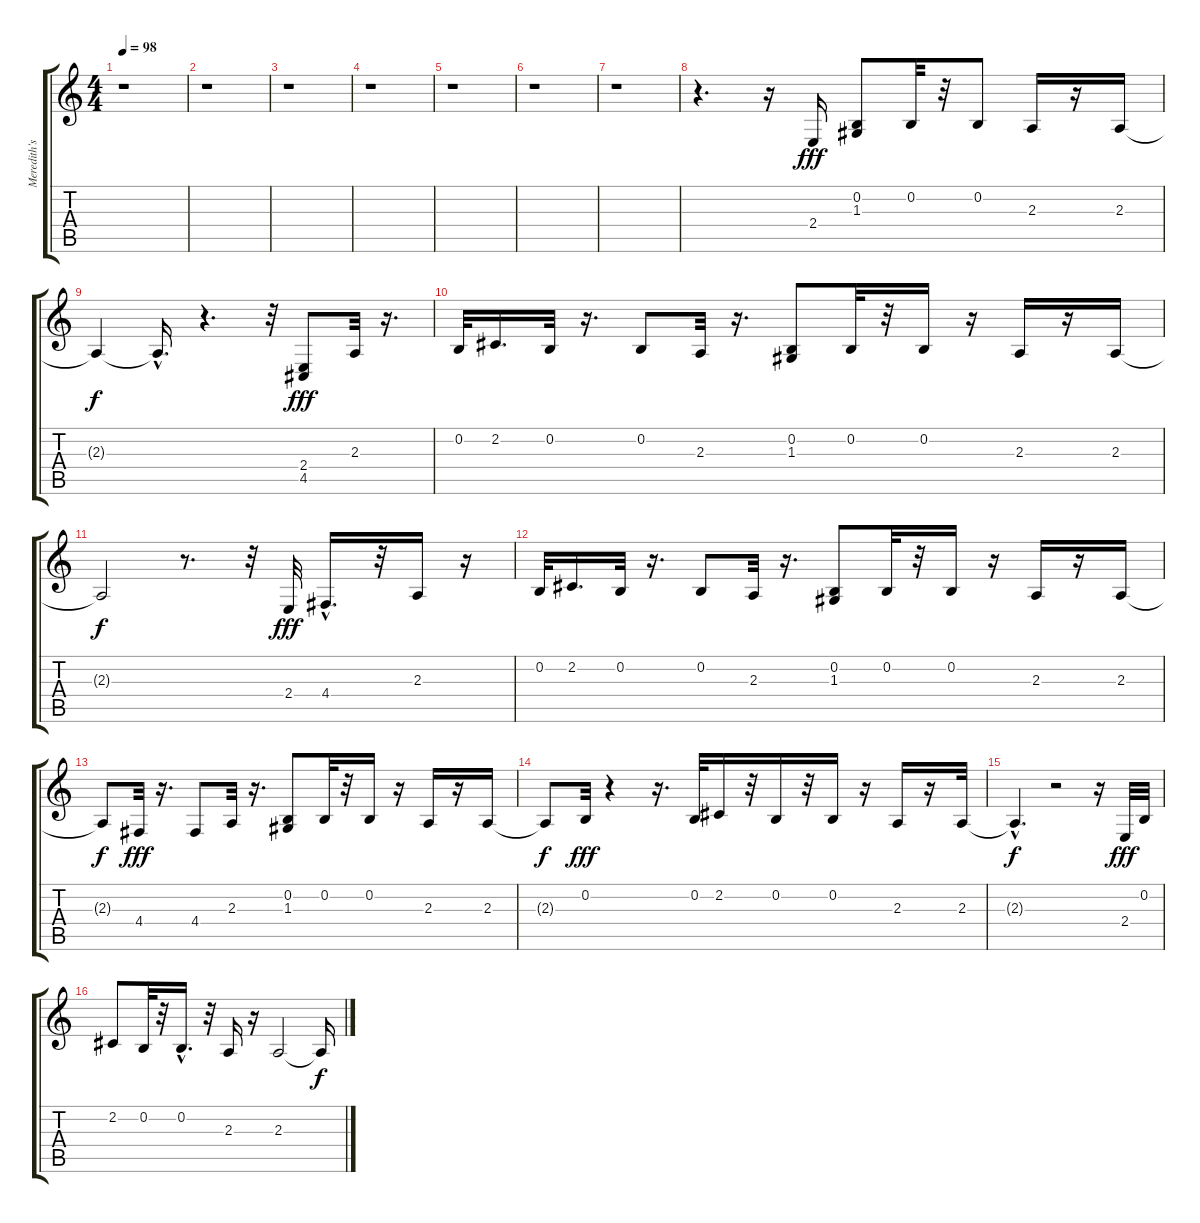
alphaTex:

\track ("Meredith's Vocals" "Meredith's") {instrument baritonesax}
\staff {score tabs}
\tuning (E4 B3 G3 D3 A2 E2) {hide}
\ts (4 4)
\tempo 98
\clef g2
\ks c
r.1{dy fff instrument baritonesax} |
r.1 |
r.1 |
r.1 |
r.1 |
r.1 |
r.1 |
r.4{d} r.16 2.4.16 (0.2 1.3).8 0.2.32 r.32 0.2.8 2.3.16 r.16 2.3.16 |
2.3{t}.4{dy f} 2.3{hac t}.16{d} r.4{d} r.32 (2.4 4.5).8{dy fff} 2.3.32 r.16{d} |
0.2.32 2.2.16{d} 0.2.32 r.16{d} 0.2.8 2.3.32 r.16{d} (0.2 1.3).8 0.2.32 r.32 0.2.16 r.16 2.3.16 r.16 2.3.16 |
2.3{t}.2{dy f} r.8{d} r.32 2.4.32{dy fff} 4.4{hac}.16{d} r.32 2.3.16 r.16 |
0.2.32 2.2.16{d} 0.2.32 r.16{d} 0.2.8 2.3.32 r.16{d} (0.2 1.3).8 0.2.32 r.32 0.2.16 r.16 2.3.16 r.16 2.3.16 |
2.3{t}.8{dy f} 4.4.32{dy fff} r.16{d} 4.4.8 2.3.32 r.16{d} (0.2 1.3).8 0.2.32 r.32 0.2.16 r.16 2.3.16 r.16 2.3.16 |
2.3{t}.8{dy f} 0.2.32{dy fff} r.4 r.16{d} 0.2.32 2.2.16 r.32 0.2.16 r.32 0.2.16 r.16 2.3.16 r.16 2.3.32 |
2.3{hac t}.4{d dy f} r.2 r.16 2.4.32{dy fff} 0.2.32 |
2.2.8 0.2.32 r.32 0.2{hac}.16{d} r.32 2.3.16 r.16 2.3.2 2.3{t}.16{dy f}
